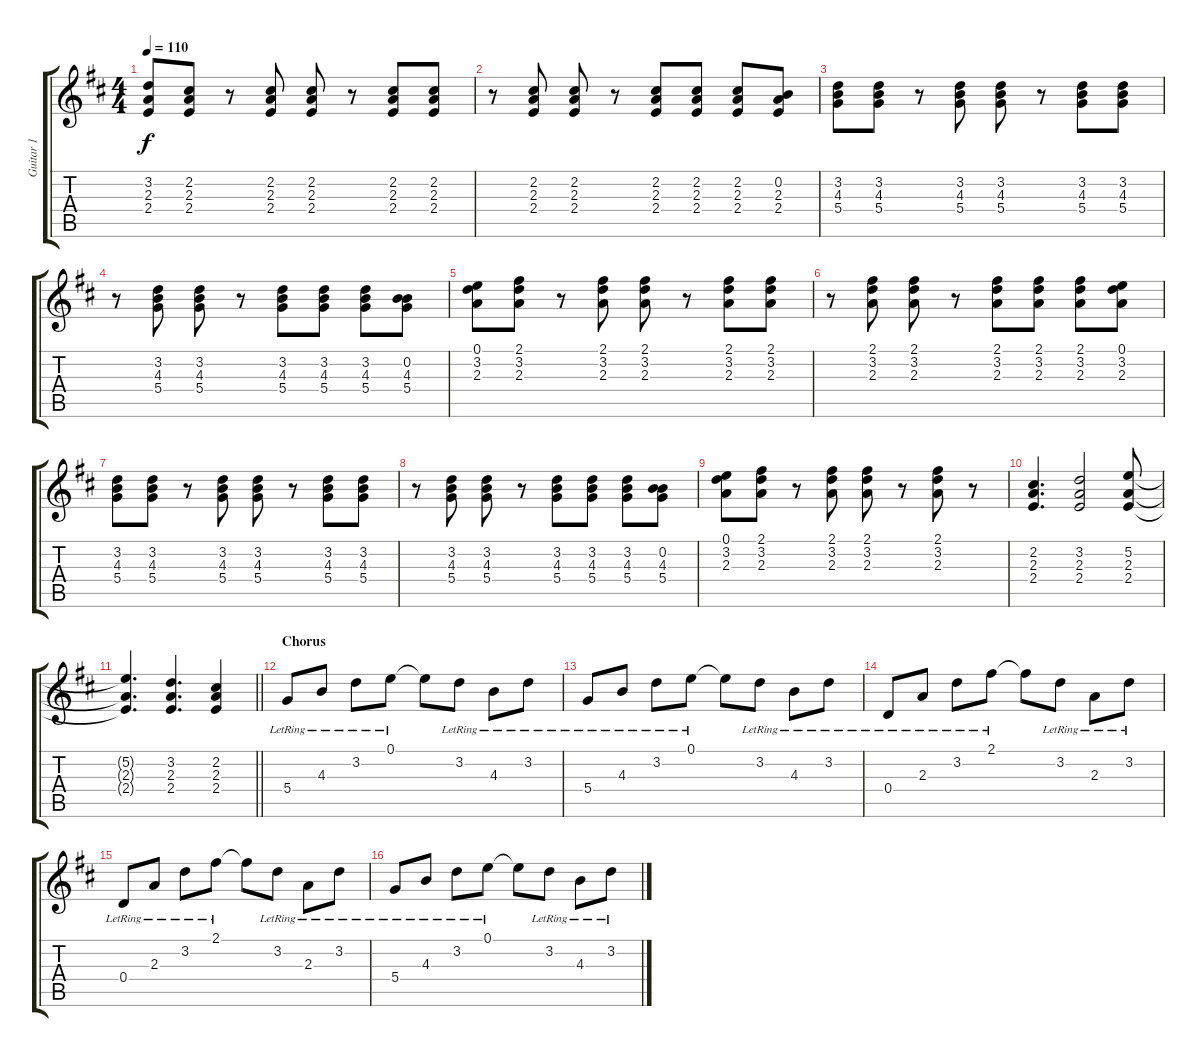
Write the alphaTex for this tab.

\track ("Guitar 1" "Guitar 1") {instrument distortionguitar}
\staff {score tabs}
\tuning (E4 B3 G3 D3 A2 E2) {hide}
\ts (4 4)
\tempo 110
\clef g2
\ks d
(3.2 2.3 2.4).8{dy f} (2.2 2.3 2.4).8 r.8 (2.2 2.3 2.4).8 (2.2 2.3 2.4).8 r.8 (2.2 2.3 2.4).8 (2.2 2.3 2.4).8 |
r.8 (2.2 2.3 2.4).8 (2.2 2.3 2.4).8 r.8 (2.2 2.3 2.4).8 (2.2 2.3 2.4).8 (2.2 2.3 2.4).8 (0.2 2.3 2.4).8 |
(3.2 4.3 5.4).8 (3.2 4.3 5.4).8 r.8 (3.2 4.3 5.4).8 (3.2 4.3 5.4).8 r.8 (3.2 4.3 5.4).8 (3.2 4.3 5.4).8 |
r.8 (3.2 4.3 5.4).8 (3.2 4.3 5.4).8 r.8 (3.2 4.3 5.4).8 (3.2 4.3 5.4).8 (3.2 4.3 5.4).8 (0.2 4.3 5.4).8 |
(0.1 3.2 2.3).8 (2.1 3.2 2.3).8 r.8 (2.1 3.2 2.3).8 (2.1 3.2 2.3).8 r.8 (2.1 3.2 2.3).8 (2.1 3.2 2.3).8 |
r.8 (2.1 3.2 2.3).8 (2.1 3.2 2.3).8 r.8 (2.1 3.2 2.3).8 (2.1 3.2 2.3).8 (2.1 3.2 2.3).8 (0.1 3.2 2.3).8 |
(3.2 4.3 5.4).8 (3.2 4.3 5.4).8 r.8 (3.2 4.3 5.4).8 (3.2 4.3 5.4).8 r.8 (3.2 4.3 5.4).8 (3.2 4.3 5.4).8 |
r.8 (3.2 4.3 5.4).8 (3.2 4.3 5.4).8 r.8 (3.2 4.3 5.4).8 (3.2 4.3 5.4).8 (3.2 4.3 5.4).8 (0.2 4.3 5.4).8 |
(0.1 3.2 2.3).8 (2.1 3.2 2.3).8 r.8 (2.1 3.2 2.3).8 (2.1 3.2 2.3).8 r.8 (2.1 3.2 2.3).8 r.8 |
(2.2 2.3 2.4).4{d} (3.2 2.3 2.4).2 (5.2 2.3 2.4).8 |
\barLineRight lightlight
(5.2{t} 2.3{t} 2.4{t}).4{d} (3.2 2.3 2.4).4{d} (2.2 2.3 2.4).4 |
\section ("" "Chorus")
5.4{lr}.8{instrument overdrivenguitar} 4.3{lr}.8 3.2{lr}.8 0.1{lr}.8 0.1{t}.8 3.2{lr}.8 4.3{lr}.8 3.2{lr}.8 |
5.4{lr}.8 4.3{lr}.8 3.2{lr}.8 0.1{lr}.8 0.1{t}.8 3.2{lr}.8 4.3{lr}.8 3.2{lr}.8 |
0.4{lr}.8 2.3{lr}.8 3.2{lr}.8 2.1{lr}.8 2.1{t}.8 3.2{lr}.8 2.3{lr}.8 3.2{lr}.8 |
0.4{lr}.8 2.3{lr}.8 3.2{lr}.8 2.1{lr}.8 2.1{t}.8 3.2{lr}.8 2.3{lr}.8 3.2{lr}.8 |
5.4{lr}.8 4.3{lr}.8 3.2{lr}.8 0.1{lr}.8 0.1{t}.8 3.2{lr}.8 4.3{lr}.8 3.2{lr}.8
